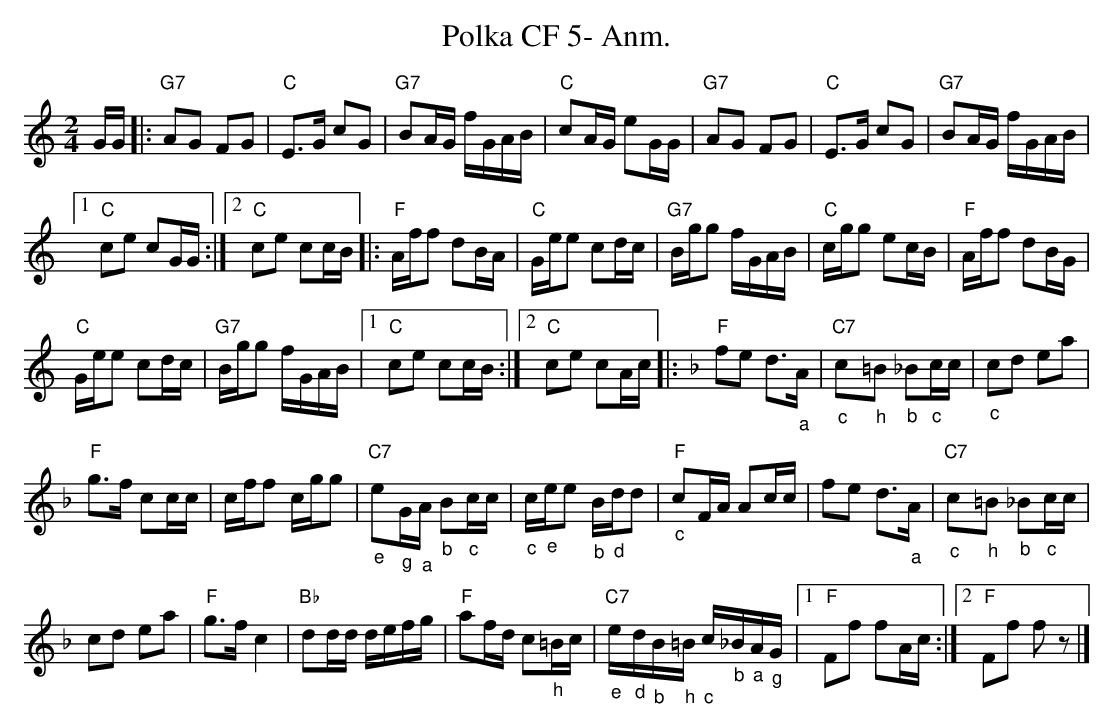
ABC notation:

X:1
T:Polka CF 5- Anm.
M:2/4
L:1/16
K:Cmaj
GG |: "G7"A2G2 F2G2 | "C"E3G c2G2 | "G7"B2AG fGAB | "C"c2AG e2GG | "G7"A2G2 F2G2 | "C"E3G c2G2 | "G7"B2AG fGAB |1
"C"c2e2 c2GG :|2 "C"c2e2 c2cB |: "F"Aff2 d2BA | "C"Gee2 c2dc | "G7"Bgg2 fGAB | "C"cgg2 e2cB | "F"Aff2 d2BG |
"C"Gee2 c2dc | "G7"Bgg2 fGAB |1 "C"c2e2 c2cB :|2 "C"c2e2 c2Ac |: [K:Fmaj] "F"f2e2 d3"_a"A | "C7""_c"c2"_h"=B2 "_b"_B2"_c"cc | "_c"c2d2 e2a2 |
"F"g3f c2cc | cff2 cgg2 | "C7""_e"e2"_g"G"_a"A "_b"B2"_c"cc | "_c"c"_e"ee2 "_b"B"_d"dd2 | "F""_c"c2FA A2cc | f2e2 d3"_a"A | "C7""_c"c2"_h"=B2 "_b"_B2"_c"cc |
c2d2 e2a2 | "F"g3f c4 | "Bb"d2dd defg | "F"a2fd c2"_h"=Bc | "C7""_e"e"_d"d"_b"B"_h"=B "_c"c"_b"_B"_a"A"_g"G |1 "F"F2f2 f2Ac :|2 "F"F2f2 f2z2 |]
